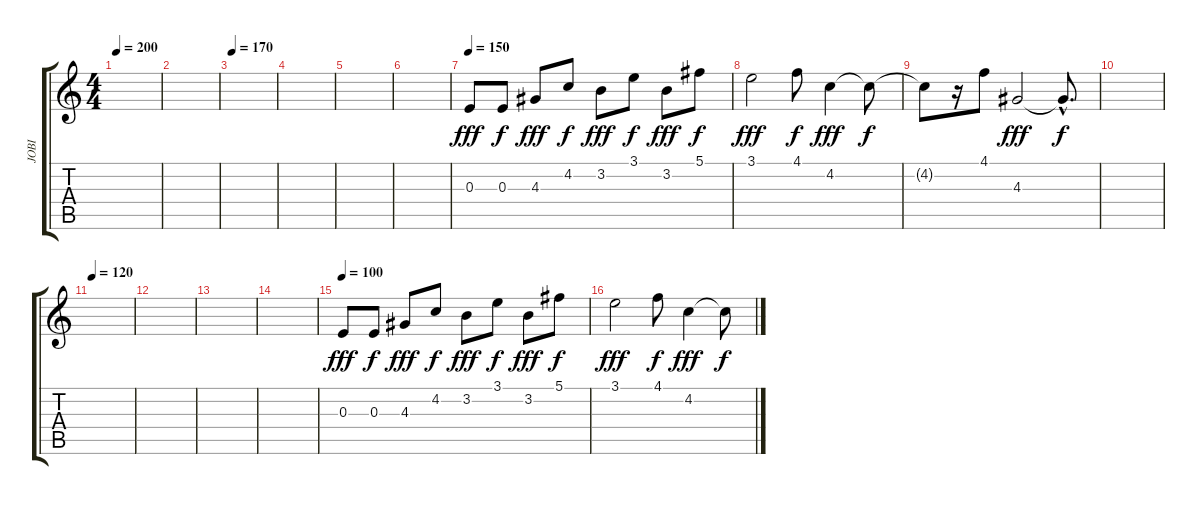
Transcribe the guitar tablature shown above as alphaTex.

\track ("JOBI" "JOBI") {instrument acousticguitarnylon}
\staff {score tabs}
\tuning (Db4 Ab3 E3 B2 Gb2 B1) {hide}
\ts (4 4)
\tempo 200
\clef g2
\ks c
|
|
\tempo 170
|
|
|
|
\tempo 150
0.3.8{dy fff balance 0 instrument overdrivenguitar} 0.3.8{dy f} 4.3.8{dy fff} 4.2.8{dy f} 3.2.8{dy fff} 3.1.8{dy f} 3.2.8{dy fff} 5.1.8{dy f} |
3.1.2{dy fff} 4.1.8{dy f} 4.2.4{dy fff} 4.2{t}.8{dy f} |
4.2{t}.8 r.16 4.1.8 4.3.2{dy fff} 4.3{hac t}.8{d dy f} |
|
\tempo 120
|
|
|
|
\tempo 100
0.3.8{dy fff balance 0 instrument overdrivenguitar} 0.3.8{dy f} 4.3.8{dy fff} 4.2.8{dy f} 3.2.8{dy fff} 3.1.8{dy f} 3.2.8{dy fff} 5.1.8{dy f} |
3.1.2{dy fff} 4.1.8{dy f} 4.2.4{dy fff} 4.2{t}.8{dy f}
